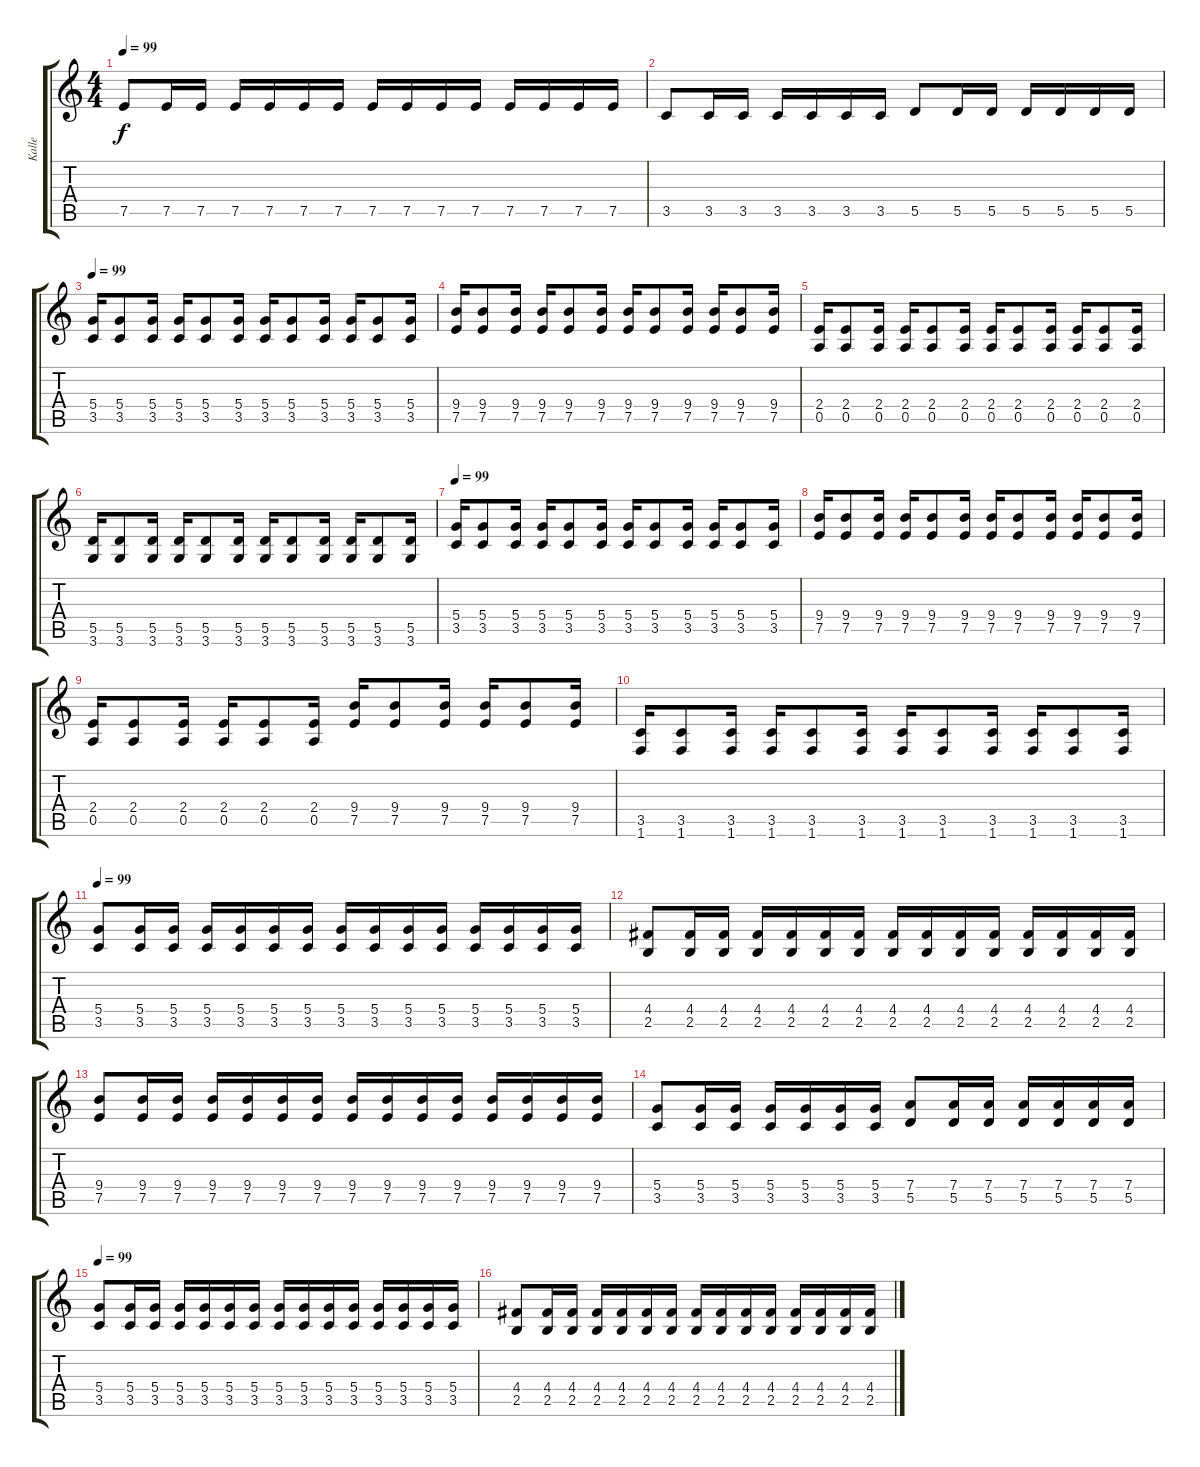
\track ("Kalle" "Kalle") {instrument distortionguitar}
\staff {score tabs}
\tuning (E4 B3 G3 D3 A2 E2) {hide}
\ts (4 4)
\tempo 99
\clef g2
\ks c
7.5.8{dy f} 7.5.16 7.5.16 7.5.16 7.5.16 7.5.16 7.5.16 7.5.16 7.5.16 7.5.16 7.5.16 7.5.16 7.5.16 7.5.16 7.5.16 |
3.5.8 3.5.16 3.5.16 3.5.16 3.5.16 3.5.16 3.5.16 5.5.8 5.5.16 5.5.16 5.5.16 5.5.16 5.5.16 5.5.16 |
\tempo 99
(5.4 3.5).16{instrument distortionguitar} (5.4 3.5).8 (5.4 3.5).16 (5.4 3.5).16 (5.4 3.5).8 (5.4 3.5).16 (5.4 3.5).16 (5.4 3.5).8 (5.4 3.5).16 (5.4 3.5).16 (5.4 3.5).8 (5.4 3.5).16 |
(9.4 7.5).16 (9.4 7.5).8 (9.4 7.5).16 (9.4 7.5).16 (9.4 7.5).8 (9.4 7.5).16 (9.4 7.5).16 (9.4 7.5).8 (9.4 7.5).16 (9.4 7.5).16 (9.4 7.5).8 (9.4 7.5).16 |
(2.4 0.5).16 (2.4 0.5).8 (2.4 0.5).16 (2.4 0.5).16 (2.4 0.5).8 (2.4 0.5).16 (2.4 0.5).16 (2.4 0.5).8 (2.4 0.5).16 (2.4 0.5).16 (2.4 0.5).8 (2.4 0.5).16 |
(5.5 3.6).16 (5.5 3.6).8 (5.5 3.6).16 (5.5 3.6).16 (5.5 3.6).8 (5.5 3.6).16 (5.5 3.6).16 (5.5 3.6).8 (5.5 3.6).16 (5.5 3.6).16 (5.5 3.6).8 (5.5 3.6).16 |
\tempo 99
(5.4 3.5).16{instrument distortionguitar} (5.4 3.5).8 (5.4 3.5).16 (5.4 3.5).16 (5.4 3.5).8 (5.4 3.5).16 (5.4 3.5).16 (5.4 3.5).8 (5.4 3.5).16 (5.4 3.5).16 (5.4 3.5).8 (5.4 3.5).16 |
(9.4 7.5).16 (9.4 7.5).8 (9.4 7.5).16 (9.4 7.5).16 (9.4 7.5).8 (9.4 7.5).16 (9.4 7.5).16 (9.4 7.5).8 (9.4 7.5).16 (9.4 7.5).16 (9.4 7.5).8 (9.4 7.5).16 |
(2.4 0.5).16 (2.4 0.5).8 (2.4 0.5).16 (2.4 0.5).16 (2.4 0.5).8 (2.4 0.5).16 (9.4 7.5).16 (9.4 7.5).8 (9.4 7.5).16 (9.4 7.5).16 (9.4 7.5).8 (9.4 7.5).16 |
(3.5 1.6).16 (3.5 1.6).8 (3.5 1.6).16 (3.5 1.6).16 (3.5 1.6).8 (3.5 1.6).16 (3.5 1.6).16 (3.5 1.6).8 (3.5 1.6).16 (3.5 1.6).16 (3.5 1.6).8 (3.5 1.6).16 |
\tempo 99
(5.4 3.5).8 (5.4 3.5).16 (5.4 3.5).16 (5.4 3.5).16 (5.4 3.5).16 (5.4 3.5).16 (5.4 3.5).16 (5.4 3.5).16 (5.4 3.5).16 (5.4 3.5).16 (5.4 3.5).16 (5.4 3.5).16 (5.4 3.5).16 (5.4 3.5).16 (5.4 3.5).16 |
(4.4 2.5).8 (4.4 2.5).16 (4.4 2.5).16 (4.4 2.5).16 (4.4 2.5).16 (4.4 2.5).16 (4.4 2.5).16 (4.4 2.5).16 (4.4 2.5).16 (4.4 2.5).16 (4.4 2.5).16 (4.4 2.5).16 (4.4 2.5).16 (4.4 2.5).16 (4.4 2.5).16 |
(9.4 7.5).8 (9.4 7.5).16 (9.4 7.5).16 (9.4 7.5).16 (9.4 7.5).16 (9.4 7.5).16 (9.4 7.5).16 (9.4 7.5).16 (9.4 7.5).16 (9.4 7.5).16 (9.4 7.5).16 (9.4 7.5).16 (9.4 7.5).16 (9.4 7.5).16 (9.4 7.5).16 |
(5.4 3.5).8 (5.4 3.5).16 (5.4 3.5).16 (5.4 3.5).16 (5.4 3.5).16 (5.4 3.5).16 (5.4 3.5).16 (7.4 5.5).8 (7.4 5.5).16 (7.4 5.5).16 (7.4 5.5).16 (7.4 5.5).16 (7.4 5.5).16 (7.4 5.5).16 |
\tempo 99
(5.4 3.5).8 (5.4 3.5).16 (5.4 3.5).16 (5.4 3.5).16 (5.4 3.5).16 (5.4 3.5).16 (5.4 3.5).16 (5.4 3.5).16 (5.4 3.5).16 (5.4 3.5).16 (5.4 3.5).16 (5.4 3.5).16 (5.4 3.5).16 (5.4 3.5).16 (5.4 3.5).16 |
(4.4 2.5).8 (4.4 2.5).16 (4.4 2.5).16 (4.4 2.5).16 (4.4 2.5).16 (4.4 2.5).16 (4.4 2.5).16 (4.4 2.5).16 (4.4 2.5).16 (4.4 2.5).16 (4.4 2.5).16 (4.4 2.5).16 (4.4 2.5).16 (4.4 2.5).16 (4.4 2.5).16
